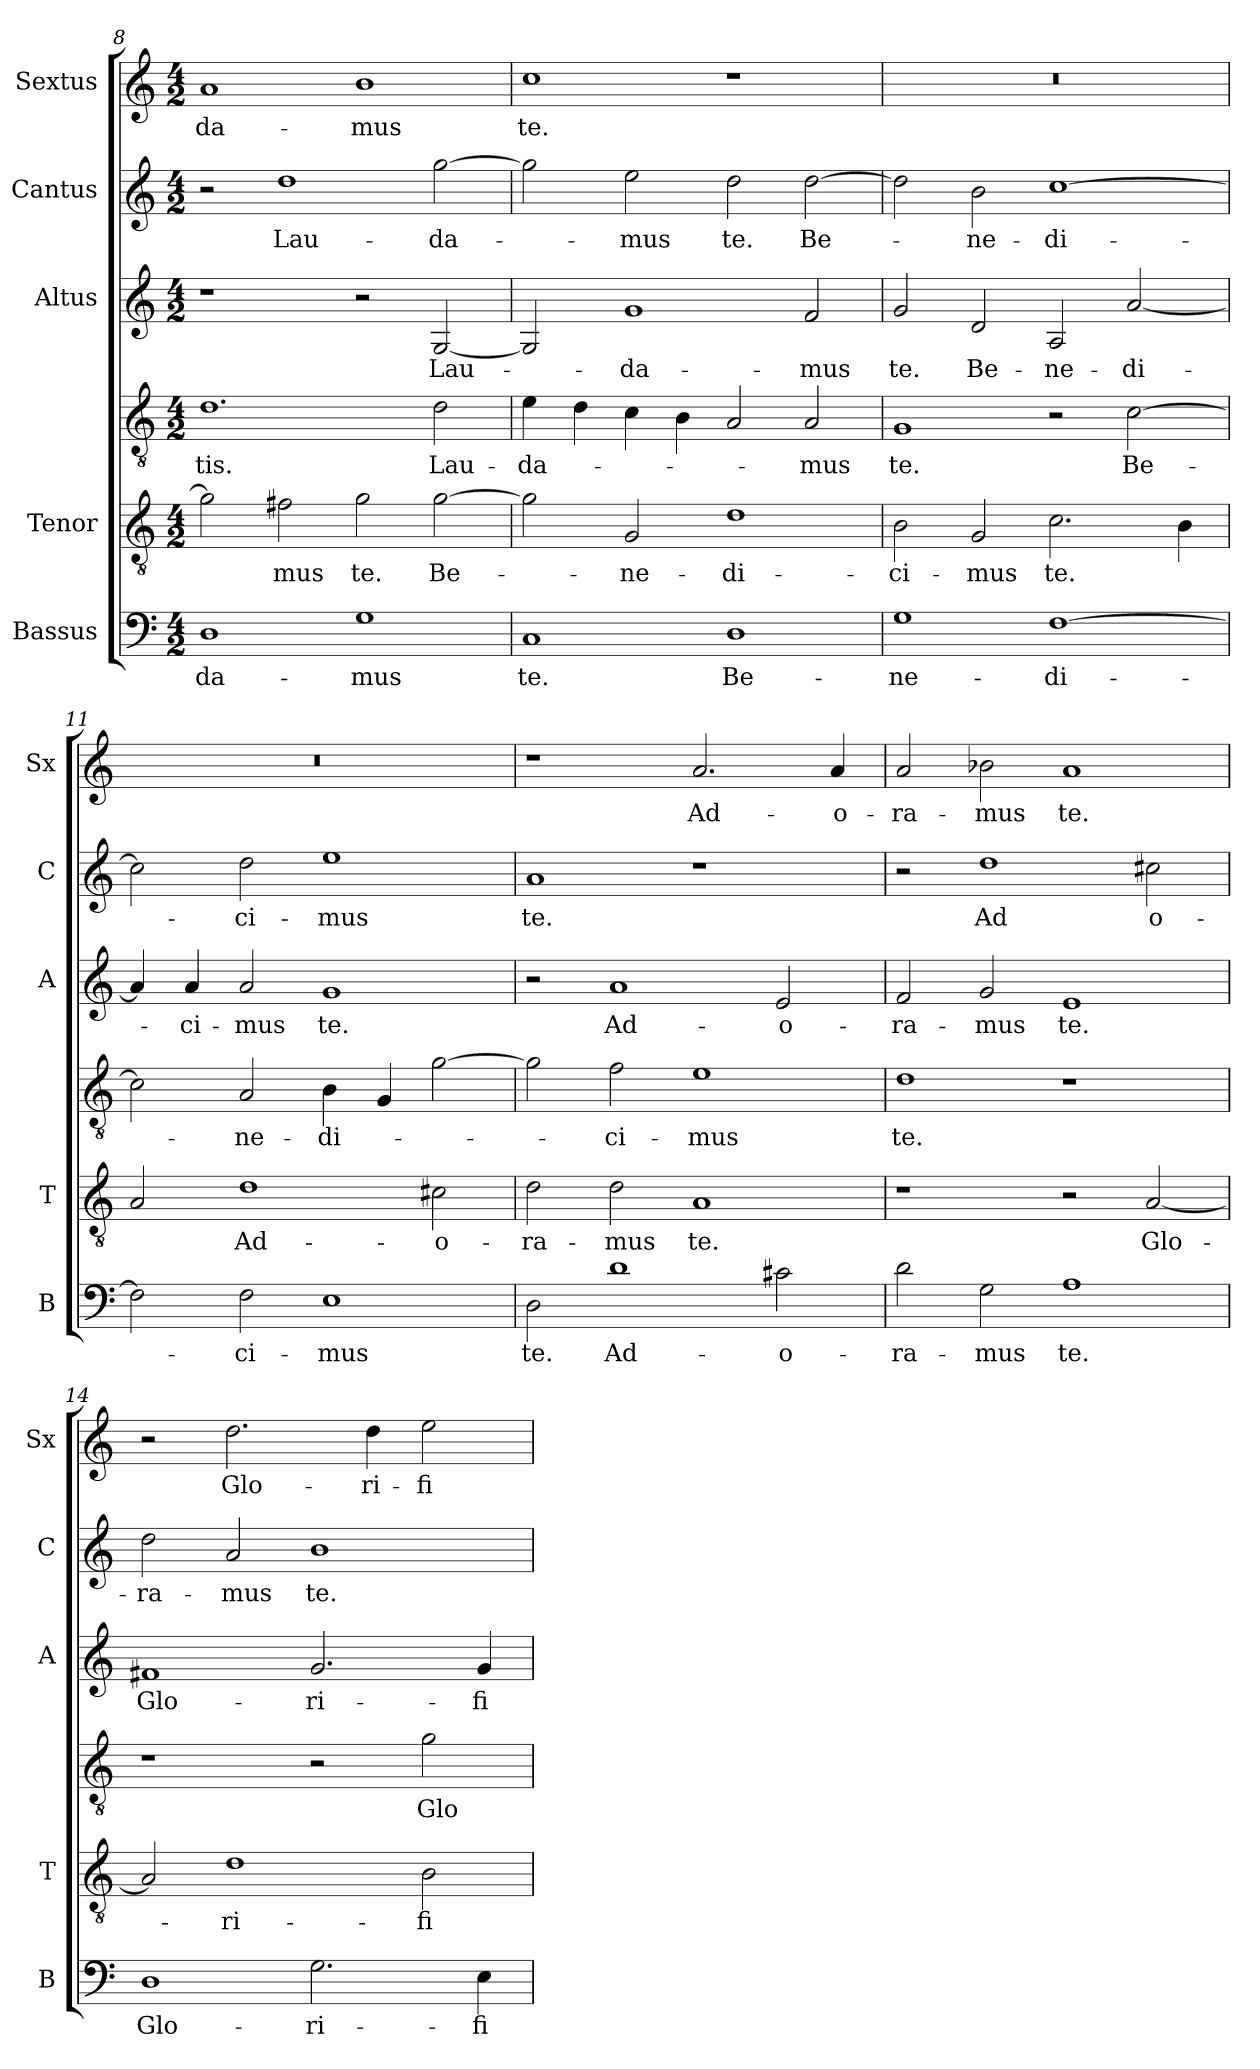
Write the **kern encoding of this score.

**kern	**text	**kern	**text	**kern	**text	**kern	**text	**kern	**text	**kern	**text
*part6	*part6	*part5	*part5	*part4	*part4	*part3	*part3	*part2	*part2	*part1	*part1
*staff6	*staff6	*staff5	*staff5	*staff4	*staff4	*staff3	*staff3	*staff2	*staff2	*staff1	*staff1
*I"Bassus	*	*I"Tenor	*	*	*	*I"Altus	*	*I"Cantus	*	*I"Sextus	*
*I'B	*	*I'T	*	*	*	*I'A	*	*I'C	*	*I'Sx	*
*clefF4	*	*clefGv2	*	*clefGv2	*	*clefG2	*	*clefG2	*	*clefG2	*
*	*	*ITrd7c12	*	*ITrd7c12	*	*	*	*	*	*	*
*k[]	*	*k[]	*	*k[]	*	*k[]	*	*k[]	*	*k[]	*
*C:	*	*C:	*	*C:	*	*C:	*	*C:	*	*C:	*
*M4/2	*	*M4/2	*	*M4/2	*	*M4/2	*	*M4/2	*	*M4/2	*
=8	=8	=8	=8	=8	=8	=8	=8	=8	=8	=8	=8
1D\	-da-	2G\]	.	1.D\	-tis.	1r	.	2r	.	1a/	-da-
.	.	2F#\	-mus	.	.	.	.	1dd\	Lau-	.	.
1G\	-mus	2G\	te.	.	.	2r	.	.	.	1b\	-mus
.	.	[2G\	Be-	2D\	Lau-	[2G/	Lau-	[2gg\	-da-	.	.
=9	=9	=9	=9	=9	=9	=9	=9	=9	=9	=9	=9
1C/	te.	2G\]	.	4E\	-da-	2G/]	.	2gg\]	.	1cc\	te.
.	.	.	.	4D\	.	.	.	.	.	.	.
.	.	2GG/	-ne-	4C\	.	1g/	-da-	2ee\	-mus	.	.
.	.	.	.	4BB\	.	.	.	.	.	.	.
1D\	Be-	1D\	-di-	2AA/	.	.	.	2dd\	te.	1r	.
.	.	.	.	2AA/	-mus	2f/	-mus	[2dd\	Be-	.	.
=10	=10	=10	=10	=10	=10	=10	=10	=10	=10	=10	=10
1G\	-ne-	2BB\	-ci-	1GG/	te.	2g/	te.	2dd\]	.	0r	.
.	.	2GG/	-mus	.	.	2d/	Be-	2b\	-ne-	.	.
[1F\	-di-	2.C\	te.	2r	.	2A/	-ne-	[1cc\	-di-	.	.
.	.	.	.	[2C\	Be-	[2a/	-di-	.	.	.	.
.	.	4BB\	.	.	.	.	.	.	.	.	.
=11	=11	=11	=11	=11	=11	=11	=11	=11	=11	=11	=11
2F\]	.	2AA/	.	2C\]	.	4a/]	.	2cc\]	.	0r	.
.	.	.	.	.	.	4a/	-ci-	.	.	.	.
2F\	-ci-	1D\	Ad-	2AA/	-ne-	2a/	-mus	2dd\	-ci-	.	.
1E\	-mus	.	.	4BB\	-di-	1g/	te.	1ee\	-mus	.	.
.	.	.	.	4GG/	.	.	.	.	.	.	.
.	.	2C#\	-o-	[2G\	.	.	.	.	.	.	.
=12	=12	=12	=12	=12	=12	=12	=12	=12	=12	=12	=12
2D\	te.	2D\	-ra-	2G\]	.	2r	.	1a/	te.	1r	.
1d\	Ad-	2D\	-mus	2F\	-ci-	1a/	Ad-	.	.	.	.
.	.	1AA/	te.	1E\	-mus	.	.	1r	.	2.a/	Ad-
2c#\	-o-	.	.	.	.	2e/	-o-	.	.	.	.
.	.	.	.	.	.	.	.	.	.	4a/	-o-
=13	=13	=13	=13	=13	=13	=13	=13	=13	=13	=13	=13
2d\	-ra-	1r	.	1D\	te.	2f/	-ra-	2r	.	2a/	-ra-
2G\	-mus	.	.	.	.	2g/	-mus	1dd\	Ad	2b-X\	-mus
1A\	te.	2r	.	1r	.	1e/	te.	.	.	1a/	te.
.	.	[2AA/	Glo-	.	.	.	.	2cc#\	o-	.	.
=14	=14	=14	=14	=14	=14	=14	=14	=14	=14	=14	=14
1D\	Glo-	2AA/]	.	1r	.	1f#X/	Glo-	2dd\	-ra-	2r	.
.	.	1D\	-ri-	.	.	.	.	2a/	-mus	2.dd\	Glo-
2.G\	-ri-	.	.	2r	.	2.g/	-ri-	1b\	te.	.	.
.	.	.	.	.	.	.	.	.	.	4dd\	-ri-
.	.	2BB\	-fi-	2G\	Glo-	.	.	.	.	2ee\	-fi-
4E\	-fi-	.	.	.	.	4g/	-fi-	.	.	.	.
=	=	=	=	=	=	=	=	=	=	=	=
*-	*-	*-	*-	*-	*-	*-	*-	*-	*-	*-	*-
